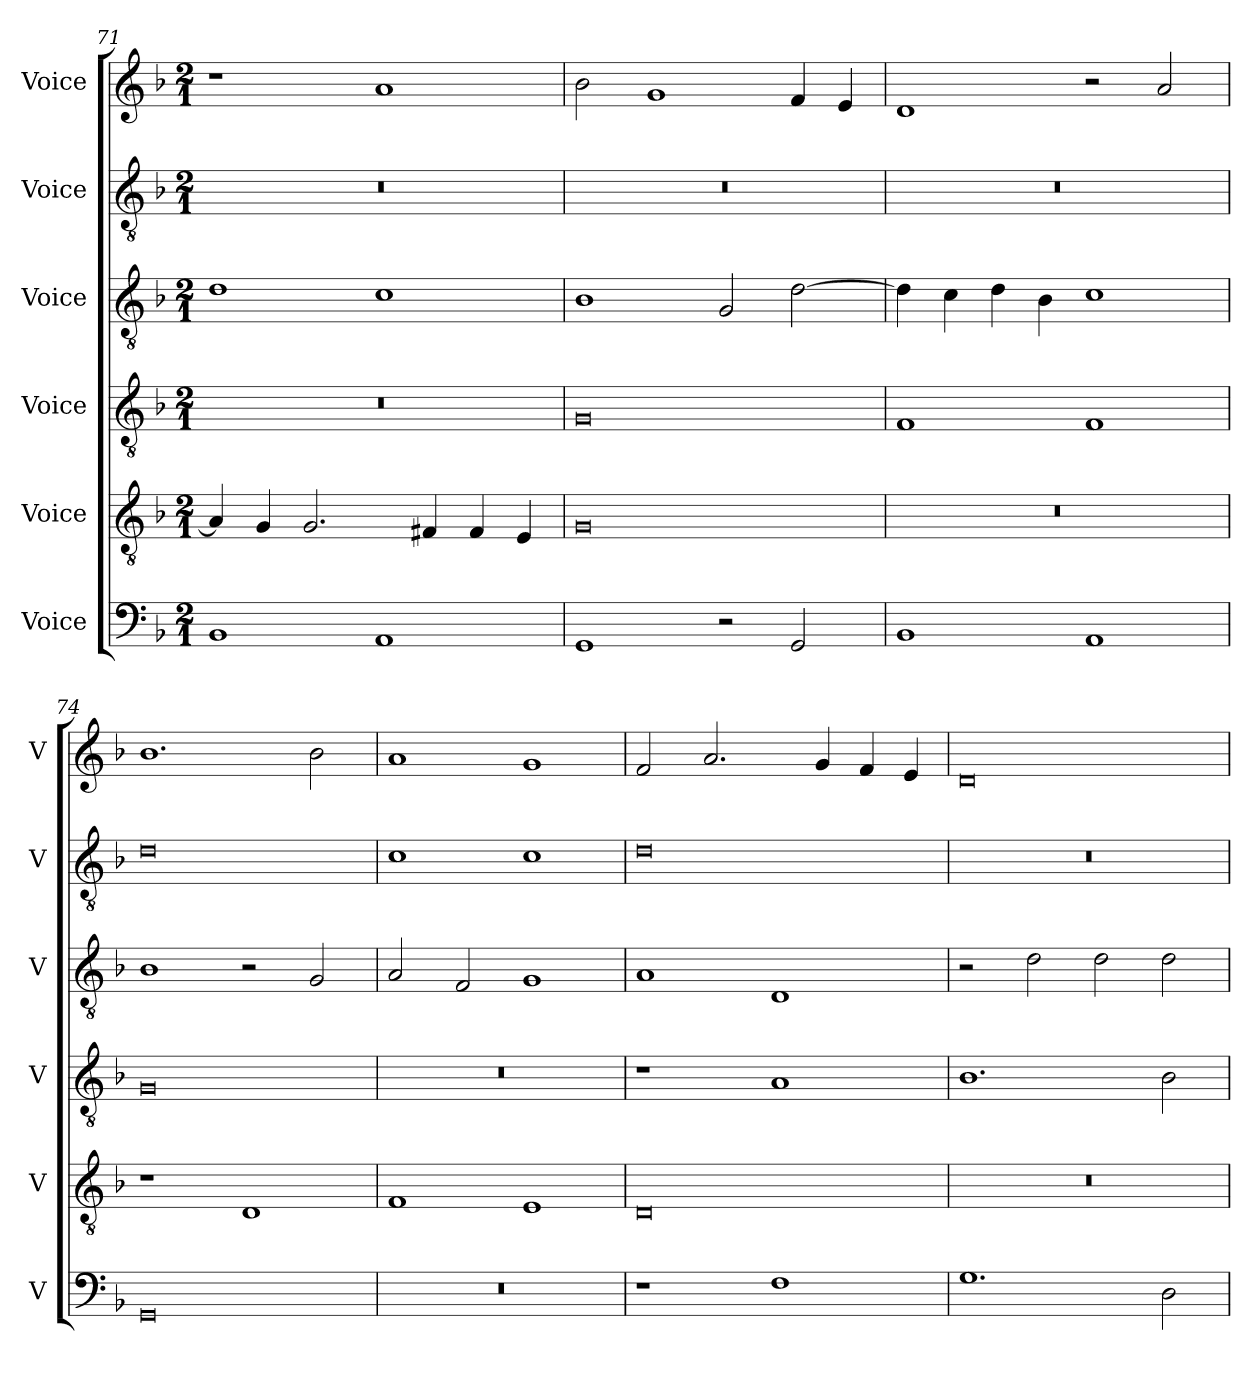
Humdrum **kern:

**kern	**kern	**kern	**kern	**kern	**kern
*part6	*part5	*part4	*part3	*part2	*part1
*staff6	*staff5	*staff4	*staff3	*staff2	*staff1
*I"Voice	*I"Voice	*I"Voice	*I"Voice	*I"Voice	*I"Voice
*I'V	*I'V	*I'V	*I'V	*I'V	*I'V
!!LO:LB:g=z
*clefF4	*clefGv2	*clefGv2	*clefGv2	*clefGv2	*clefG2
*k[b-]	*k[b-]	*k[b-]	*k[b-]	*k[b-]	*k[b-]
*M2/1	*M2/1	*M2/1	*M2/1	*M2/1	*M2/1
=71	=71	=71	=71	=71	=71
1BB-	4A/]	0r	1d	0r	1r
.	4G/	.	.	.	.
.	2.G/	.	.	.	.
1AA	.	.	1c	.	1a
.	4F#X/	.	.	.	.
.	4F#/	.	.	.	.
.	4E/	.	.	.	.
=72	=72	=72	=72	=72	=72
1GG	0G	0G	1B-	0r	2b-\
.	.	.	.	.	1g
2r	.	.	2G/	.	.
2GG/	.	.	[2d\	.	4f/
.	.	.	.	.	4e/
=73	=73	=73	=73	=73	=73
1BB-	0r	1F	4d\]	0r	1d
.	.	.	4c\	.	.
.	.	.	4d\	.	.
.	.	.	4B-\	.	.
1AA	.	1F	1c	.	2r
.	.	.	.	.	2a/
!!LO:PB:g=z
=74	=74	=74	=74	=74	=74
0GG	1r	0G	1B-	0d	1.b-
.	1D	.	2r	.	.
.	.	.	2G/	.	2b-\
=75	=75	=75	=75	=75	=75
0r	1F	0r	2A/	1c	1a
.	.	.	2F/	.	.
.	1E	.	1G	1c	1g
=76	=76	=76	=76	=76	=76
1r	0D	1r	1A	0d	2f/
.	.	.	.	.	2.a/
1F	.	1A	1D	.	.
.	.	.	.	.	4g/
.	.	.	.	.	4f/
.	.	.	.	.	4e/
=77	=77	=77	=77	=77	=77
1.G	0r	1.B-	2r	0r	0d
.	.	.	2d\	.	.
.	.	.	2d\	.	.
2D\	.	2B-\	2d\	.	.
=	=	=	=	=	=
*-	*-	*-	*-	*-	*-
